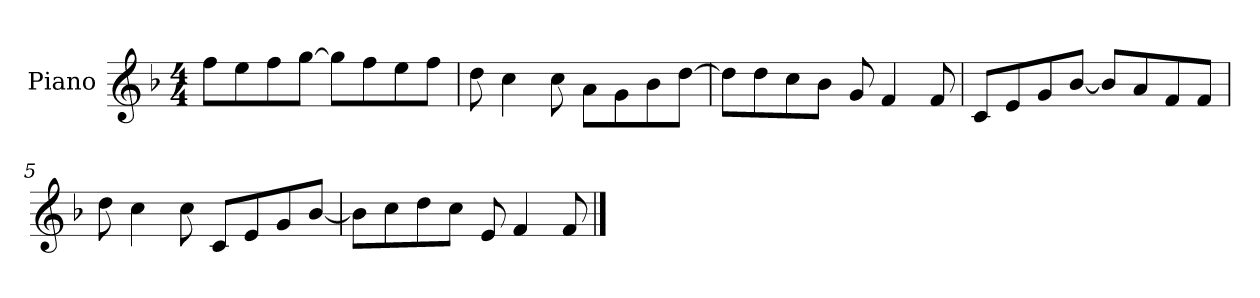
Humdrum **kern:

**kern
*part1
*staff1
*I"Piano
*I'P-no
*clefG2
*k[b-]
*M4/4
*MM90
=1
8ff\L
8ee\
8ff\
[8gg\J
8gg\L]
8ff\
8ee\
8ff\J
=2
8dd\
4cc\
8cc\
8a\L
8g\
8b-\
[8dd\J
=3
8dd\L]
8dd\
8cc\
8b-\J
8g/
4f/
8f/
=4
8c/L
8e/
8g/
[8b-/J
8b-/L]
8a/
8f/
8f/J
=5
8dd\
4cc\
8cc\
8c/L
8e/
8g/
[8b-/J
!!LO:LB:g=z
=6
8b-\L]
8cc\
8dd\
8cc\J
8e/
4f/
8f/
==
*-
